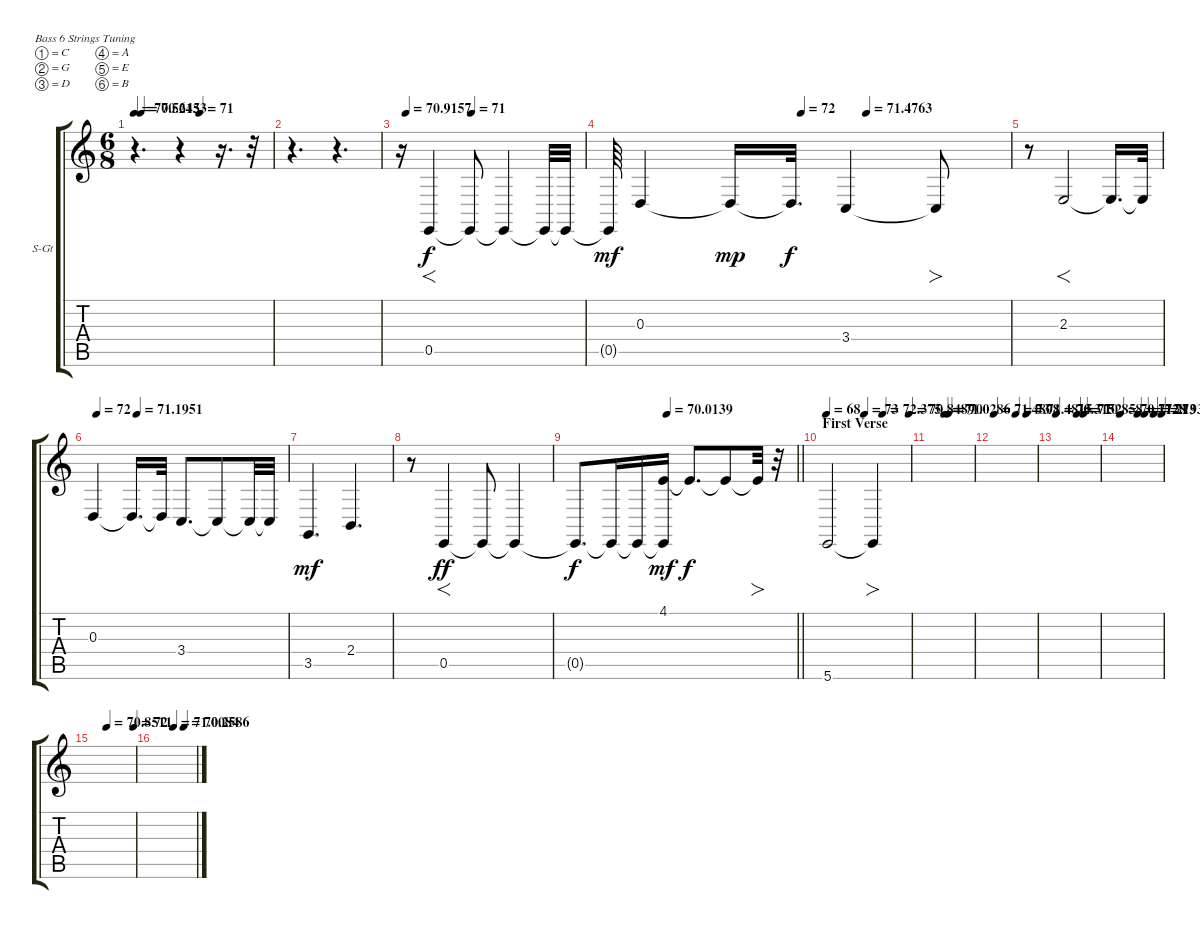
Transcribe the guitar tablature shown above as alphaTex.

\bracketExtendMode groupsimilarinstruments
\firstSystemTrackNameOrientation horizontal
\otherSystemsTrackNameOrientation horizontal
\track ("Cello" "S-Gt") {instrument acousticguitarsteel}
\staff {score tabs}
\tuning (C3 G2 D2 A1 E1 B0)
\ts (6 8)
\tempo
70.5245
\tempo (70.6133 0.05)
\tempo (71 0.475)
\accidentals auto
\clef g2
\ottava regular
\simile none
\scale
0.333333
\ks c
r.4{d dy f} r.4 r.16{d} r.32 |
\scale
0.333333 r.4{d} r.4{d} |
\tempo (70.9157 0.03125)
\tempo (71 0.3875)
\scale
0.333333 r.16 0.5.4{f} 0.5{t}.8 0.5{t}.4 0.5{t}.32 0.5{t}.32 |
\tempo (72 0.48125)
\tempo (71.4763 0.64375)
\scale
0.333333 0.5{t}.64{dy mf} 0.3.4 0.3{t}.16{dy mp} 0.3{t}.32{d dy f} 3.4.4 3.4{t}.8{fo} |
\scale
0.333333 r.8 2.3.2{f} 2.3{t}.16{d} 2.3{t}.32 |
\tempo (72 0.025)
\tempo (71.1951 0.23125)
\scale
0.333333 0.3.4 0.3{t}.16{d} 0.3{t}.32 3.4.8{d} 3.4{t}.8 3.4{t}.32 3.4{t}.32 |
\scale
0.333333 3.5.4{d dy mf} 2.4.4{d} |
\scale
0.333333 r.8 0.5.4{f dy ff} 0.5{t}.8 0.5{t}.4 |
\tempo (70.0139 0.41875)
\scale
0.333333
\barLineRight lightlight
0.5{t}.8{d dy f} 0.5{t}.16 0.5{t}.16 (4.1 0.5{t}).16{dy mf} 4.1{t}.8{d dy f} 4.1{t}.8 4.1{t}.32{fo} r.32 |
\section ("" "First Verse")
\tempo 68
\tempo (73 0.45625)
\tempo (72.375 0.675)
\tempo (70.8489 0.99375)
\scale
0.333333 5.6.2 5.6{t}.4{fo} |
\tempo (71.0286 0.35)
\tempo (70 0.4375)
\scale
0.333333 |
\tempo (71.4808 0.025)
\tempo (73 0.525)
\tempo (71.4815 0.775)
\scale
0.333333 |
\tempo (70.3152 0.00625)
\tempo (71 0.4875)
\tempo (70.858 0.64375)
\scale
0.333333 |
\tempo (70.1728 0.03125)
\tempo (71.2193 0.4375)
\tempo (72 0.6)
\tempo (71 0.8125)
\tempo (73 0.99375)
\scale
0.333333 |
\tempo (70.8511 0.33125)
\tempo (72 0.975)
\scale
0.333333 |
\tempo (71.0084 0.45625)
\tempo (70.2586 0.7125)
\scale
0.333333
